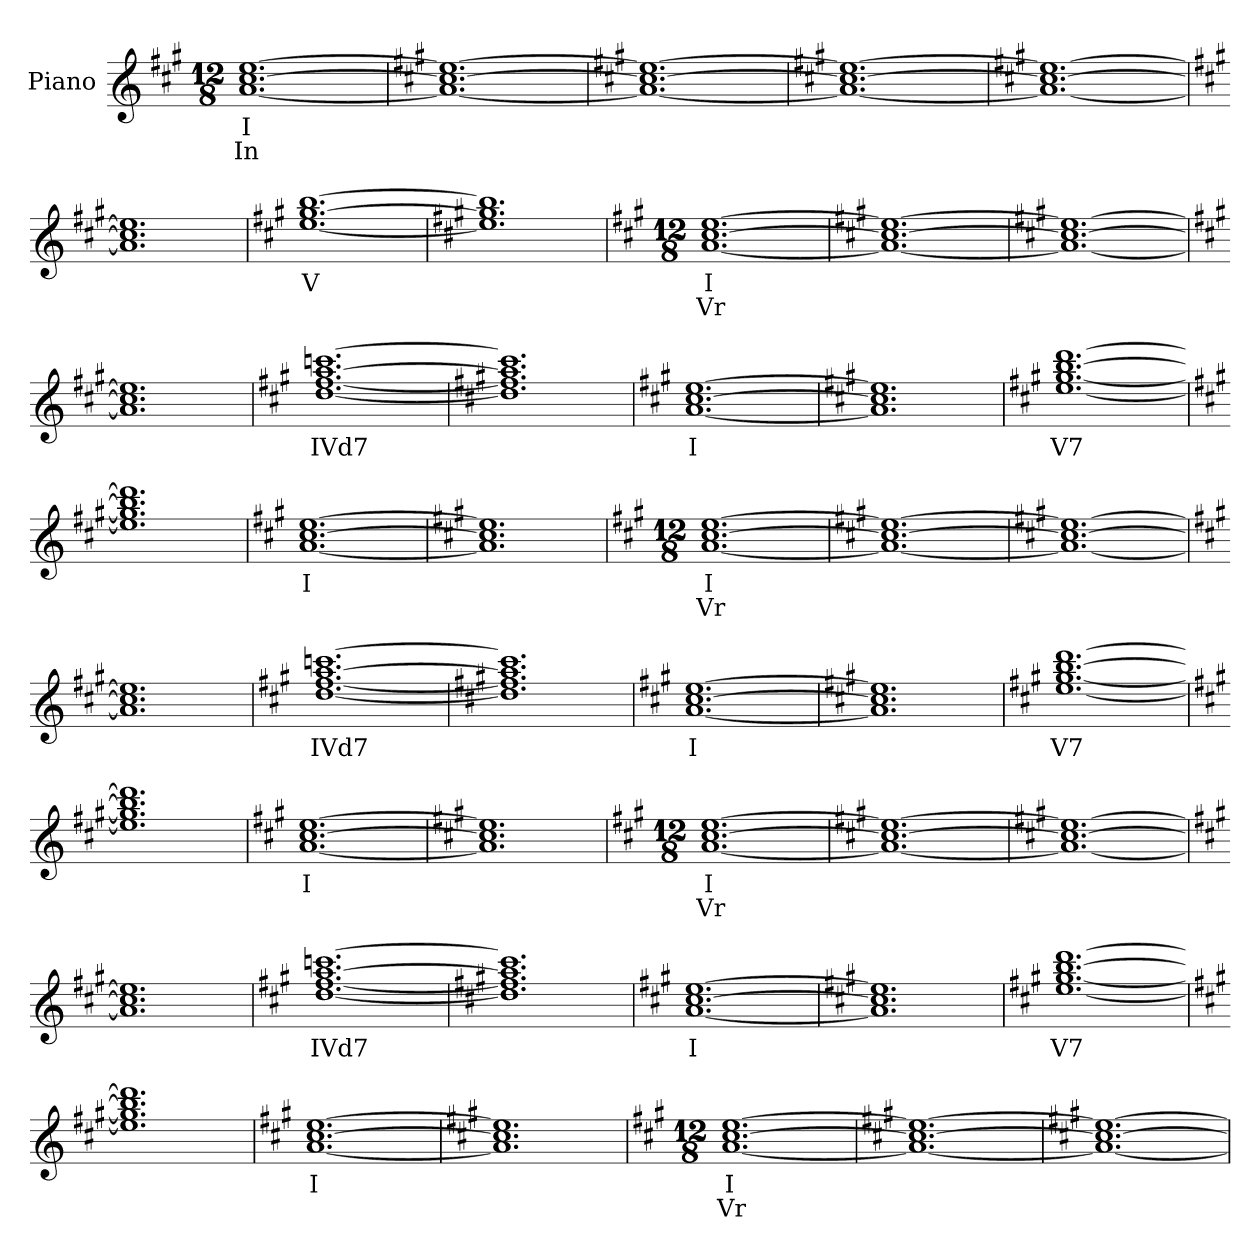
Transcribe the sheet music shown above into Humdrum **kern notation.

**kern	**text	**text
*part1	*part1	*part1
*staff1	*staff1	*staff1
*I"Piano	*	*
*I'Pno	*	*
*k[f#c#g#]	*	*
*A:	*	*
*M12/8	*	*
=	=	=
[1.a [1.cc# [1.ee	I	In
=	=	=
*k[f#c#g#]	*	*
*A:	*	*
1.a_ 1.cc#_ 1.ee_	.	.
=	=	=
*k[f#c#g#]	*	*
*A:	*	*
1.a_ 1.cc#_ 1.ee_	.	.
=	=	=
*k[f#c#g#]	*	*
*A:	*	*
1.a_ 1.cc#_ 1.ee_	.	.
=	=	=
*k[f#c#g#]	*	*
*A:	*	*
1.a_ 1.cc#_ 1.ee_	.	.
=	=	=
*k[f#c#g#]	*	*
*A:	*	*
1.a] 1.cc#] 1.ee]	.	.
=	=	=
*k[f#c#g#]	*	*
*A:	*	*
[1.ee [1.gg# [1.bb	V	.
=	=	=
*k[f#c#g#]	*	*
*A:	*	*
1.ee] 1.gg#] 1.bb]	.	.
=	=	=
*k[f#c#g#]	*	*
*A:	*	*
*M12/8	*	*
[1.a [1.cc# [1.ee	I	Vr
=	=	=
*k[f#c#g#]	*	*
*A:	*	*
1.a_ 1.cc#_ 1.ee_	.	.
=	=	=
*k[f#c#g#]	*	*
*A:	*	*
1.a_ 1.cc#_ 1.ee_	.	.
=	=	=
*k[f#c#g#]	*	*
*A:	*	*
1.a] 1.cc#] 1.ee]	.	.
=	=	=
*k[f#c#g#]	*	*
*A:	*	*
[1.dd [1.ff# [1.aa [1.cccn	IVd7	.
=	=	=
*k[f#c#g#]	*	*
*A:	*	*
1.dd] 1.ff#] 1.aa] 1.cccn]	.	.
=	=	=
*k[f#c#g#]	*	*
*A:	*	*
[1.a [1.cc# [1.ee	I	.
=	=	=
*k[f#c#g#]	*	*
*A:	*	*
1.a] 1.cc#] 1.ee]	.	.
=	=	=
*k[f#c#g#]	*	*
*A:	*	*
[1.ee [1.gg# [1.bb [1.ddd	V7	.
=	=	=
*k[f#c#g#]	*	*
*A:	*	*
1.ee] 1.gg#] 1.bb] 1.ddd]	.	.
=	=	=
*k[f#c#g#]	*	*
*A:	*	*
[1.a [1.cc# [1.ee	I	.
=	=	=
*k[f#c#g#]	*	*
*A:	*	*
1.a] 1.cc#] 1.ee]	.	.
=	=	=
*k[f#c#g#]	*	*
*A:	*	*
*M12/8	*	*
[1.a [1.cc# [1.ee	I	Vr
=	=	=
*k[f#c#g#]	*	*
*A:	*	*
1.a_ 1.cc#_ 1.ee_	.	.
=	=	=
*k[f#c#g#]	*	*
*A:	*	*
1.a_ 1.cc#_ 1.ee_	.	.
=	=	=
*k[f#c#g#]	*	*
*A:	*	*
1.a] 1.cc#] 1.ee]	.	.
=	=	=
*k[f#c#g#]	*	*
*A:	*	*
[1.dd [1.ff# [1.aa [1.cccn	IVd7	.
=	=	=
*k[f#c#g#]	*	*
*A:	*	*
1.dd] 1.ff#] 1.aa] 1.cccn]	.	.
=	=	=
*k[f#c#g#]	*	*
*A:	*	*
[1.a [1.cc# [1.ee	I	.
=	=	=
*k[f#c#g#]	*	*
*A:	*	*
1.a] 1.cc#] 1.ee]	.	.
=	=	=
*k[f#c#g#]	*	*
*A:	*	*
[1.ee [1.gg# [1.bb [1.ddd	V7	.
=	=	=
*k[f#c#g#]	*	*
*A:	*	*
1.ee] 1.gg#] 1.bb] 1.ddd]	.	.
=	=	=
*k[f#c#g#]	*	*
*A:	*	*
[1.a [1.cc# [1.ee	I	.
=	=	=
*k[f#c#g#]	*	*
*A:	*	*
1.a] 1.cc#] 1.ee]	.	.
=	=	=
*k[f#c#g#]	*	*
*A:	*	*
*M12/8	*	*
[1.a [1.cc# [1.ee	I	Vr
=	=	=
*k[f#c#g#]	*	*
*A:	*	*
1.a_ 1.cc#_ 1.ee_	.	.
=	=	=
*k[f#c#g#]	*	*
*A:	*	*
1.a_ 1.cc#_ 1.ee_	.	.
=	=	=
*k[f#c#g#]	*	*
*A:	*	*
1.a] 1.cc#] 1.ee]	.	.
=	=	=
*k[f#c#g#]	*	*
*A:	*	*
[1.dd [1.ff# [1.aa [1.cccn	IVd7	.
=	=	=
*k[f#c#g#]	*	*
*A:	*	*
1.dd] 1.ff#] 1.aa] 1.cccn]	.	.
=	=	=
*k[f#c#g#]	*	*
*A:	*	*
[1.a [1.cc# [1.ee	I	.
=	=	=
*k[f#c#g#]	*	*
*A:	*	*
1.a] 1.cc#] 1.ee]	.	.
=	=	=
*k[f#c#g#]	*	*
*A:	*	*
[1.ee [1.gg# [1.bb [1.ddd	V7	.
=	=	=
*k[f#c#g#]	*	*
*A:	*	*
1.ee] 1.gg#] 1.bb] 1.ddd]	.	.
=	=	=
*k[f#c#g#]	*	*
*A:	*	*
[1.a [1.cc# [1.ee	I	.
=	=	=
*k[f#c#g#]	*	*
*A:	*	*
1.a] 1.cc#] 1.ee]	.	.
=	=	=
*k[f#c#g#]	*	*
*A:	*	*
*M12/8	*	*
[1.a [1.cc# [1.ee	I	Vr
=	=	=
*k[f#c#g#]	*	*
*A:	*	*
1.a_ 1.cc#_ 1.ee_	.	.
=	=	=
*k[f#c#g#]	*	*
*A:	*	*
1.a_ 1.cc#_ 1.ee_	.	.
=	=	=
*-	*-	*-
